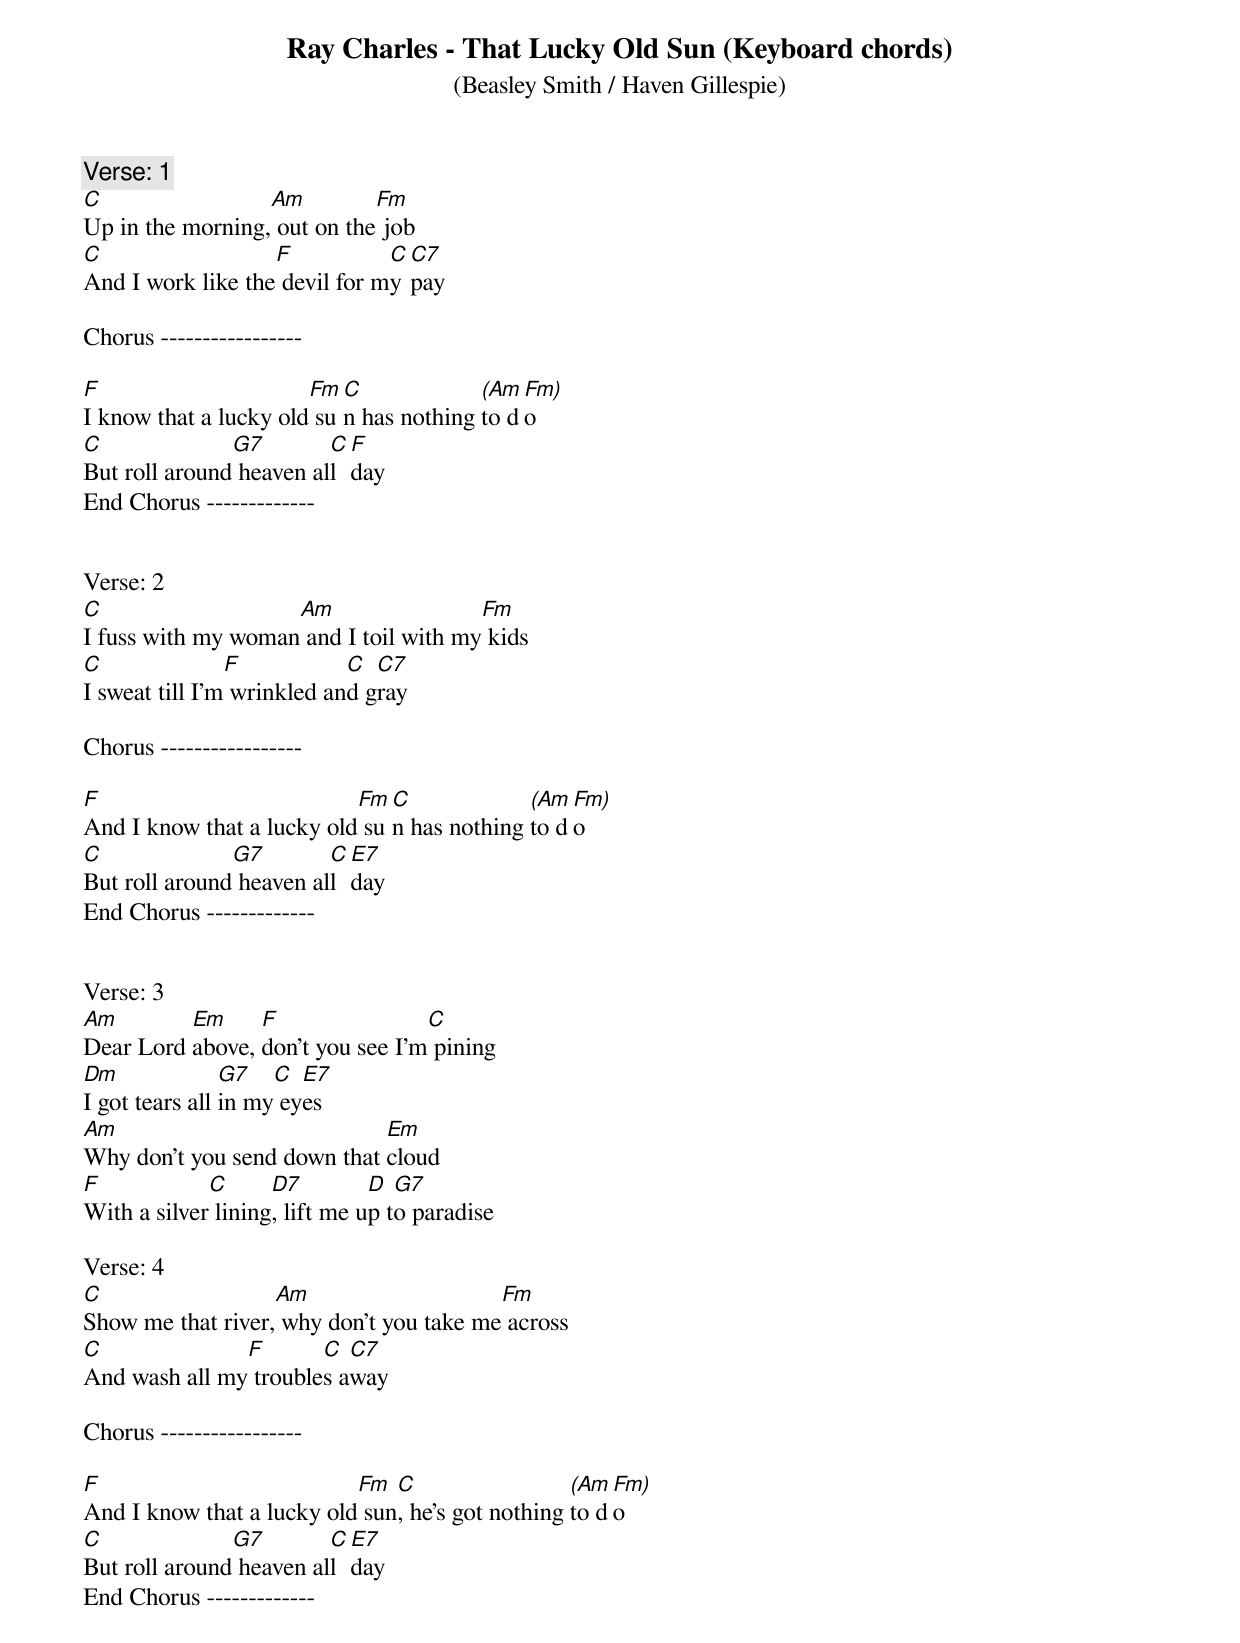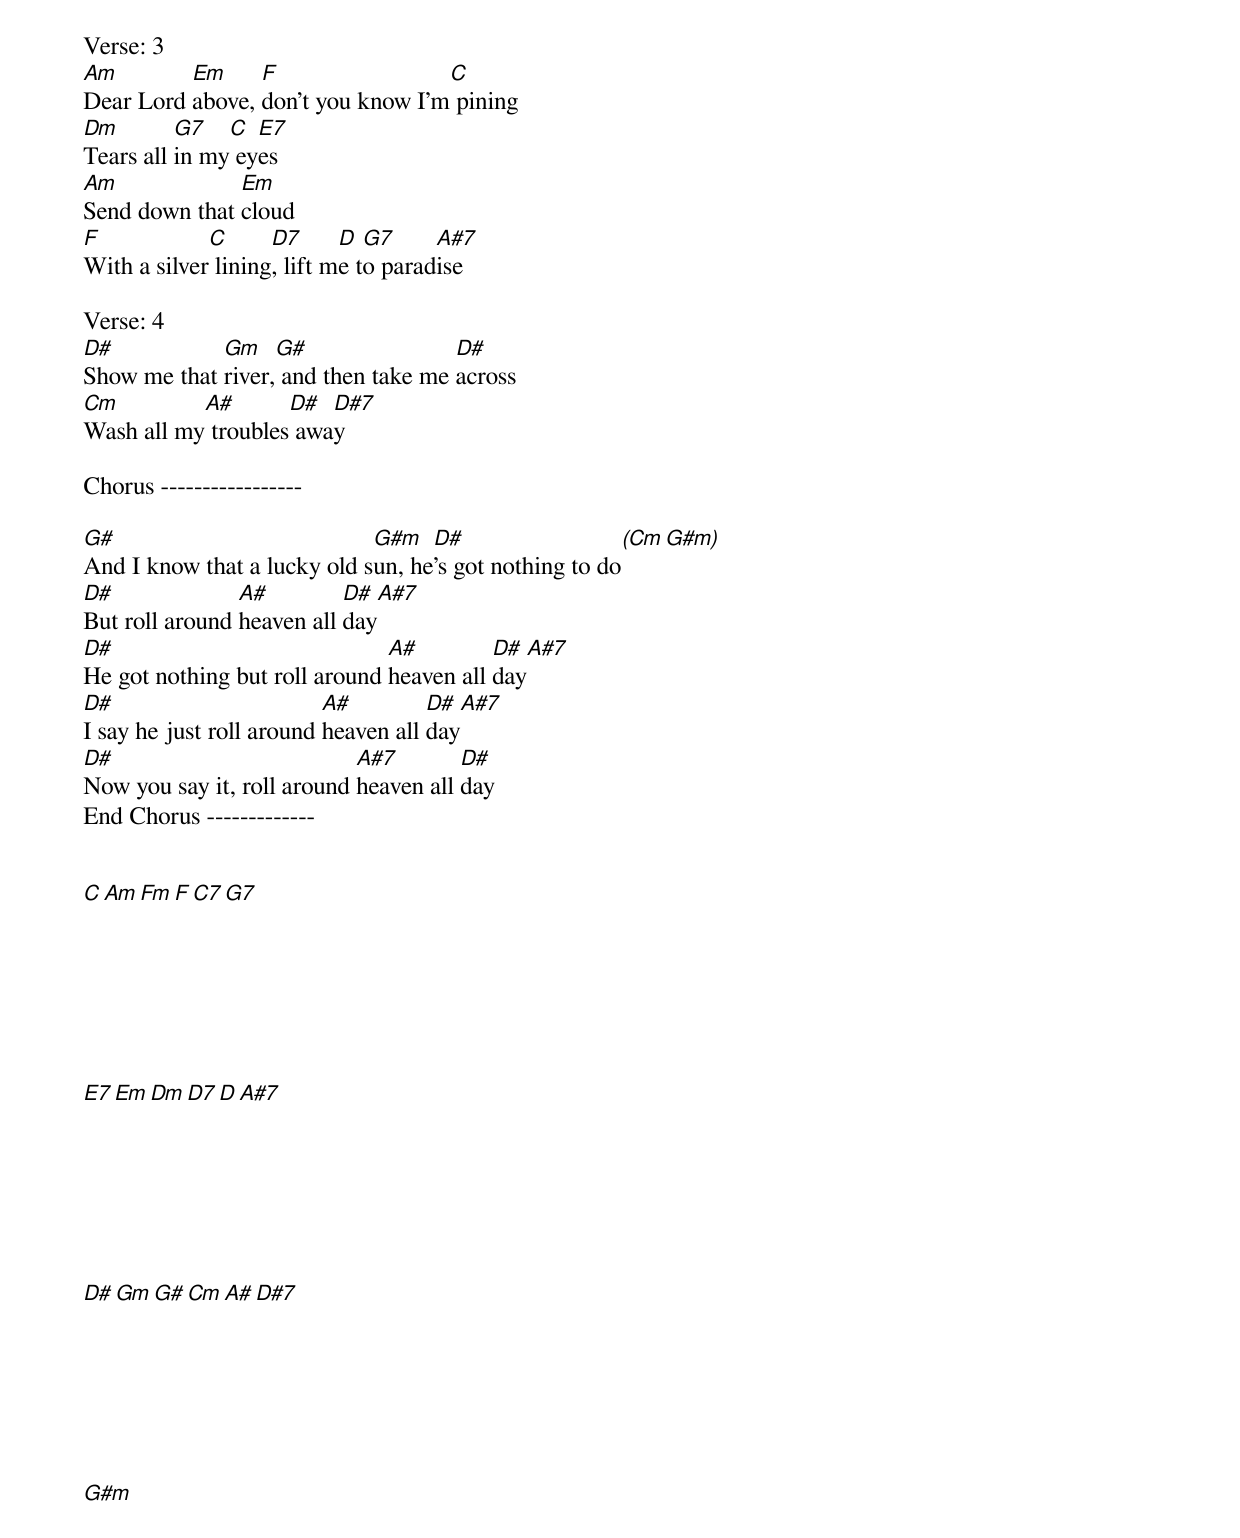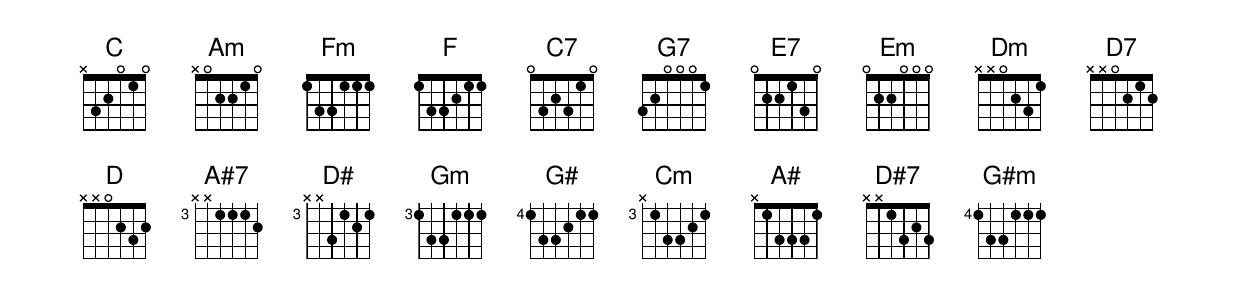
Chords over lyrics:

Ray Charles - That Lucky Old Sun (Keyboard chords)
(Beasley Smith / Haven Gillespie)

Verse: 1
C                 Am         Fm
Up in the morning, out on the job
C                  F           C C7
And I work like the devil for my pay

Chorus -----------------

F                      Fm C             (Am Fm)
I know that a lucky old sun has nothing to do
C              G7        C F
But roll around heaven all day
End Chorus -------------


Verse: 2
C                   Am                 Fm
I fuss with my woman and I toil with my kids
C               F           C  C7
I sweat till I'm wrinkled and gray

Chorus -----------------

F                          Fm C             (Am Fm)
And I know that a lucky old sun has nothing to do
C              G7        C E7
But roll around heaven all day
End Chorus -------------


Verse: 3
Am        Em     F                C
Dear Lord above, don't you see I'm pining
Dm              G7   C  E7
I got tears all in my eyes
Am                           Em
Why don't you send down that cloud
F            C      D7         D  G7
With a silver lining, lift me up to paradise

Verse: 4
C                  Am                    Fm
Show me that river, why don't you take me across
C              F       C  C7
And wash all my troubles away

Chorus -----------------

F                          Fm  C                  (Am Fm)
And I know that a lucky old sun, he's got nothing to do
C              G7        C E7
But roll around heaven all day
End Chorus -------------


Verse: 3
Am        Em     F                 C
Dear Lord above, don't you know I'm pining
Dm        G7   C  E7
Tears all in my eyes
Am             Em
Send down that cloud
F            C      D7      D  G7     A#7
With a silver lining, lift me to paradise

Verse: 4
D#           Gm    G#                D#
Show me that river, and then take me across
Cm         A#       D#  D#7
Wash all my troubles away

Chorus -----------------

G#                           G#m   D#                  (Cm G#m)
And I know that a lucky old sun, he's got nothing to do
D#              A#         D# A#7
But roll around heaven all day
D#                             A#         D# A#7
He got nothing but roll around heaven all day
D#                        A#         D# A#7
I say he just roll around heaven all day
D#                          A#7        D#
Now you say it, roll around heaven all day
End Chorus -------------


  C      Am     Fm     F      C7     G7







  E7     Em     Dm     D7     D      A#7







  D#     Gm     G#     Cm     A#     D#7







  G#m
